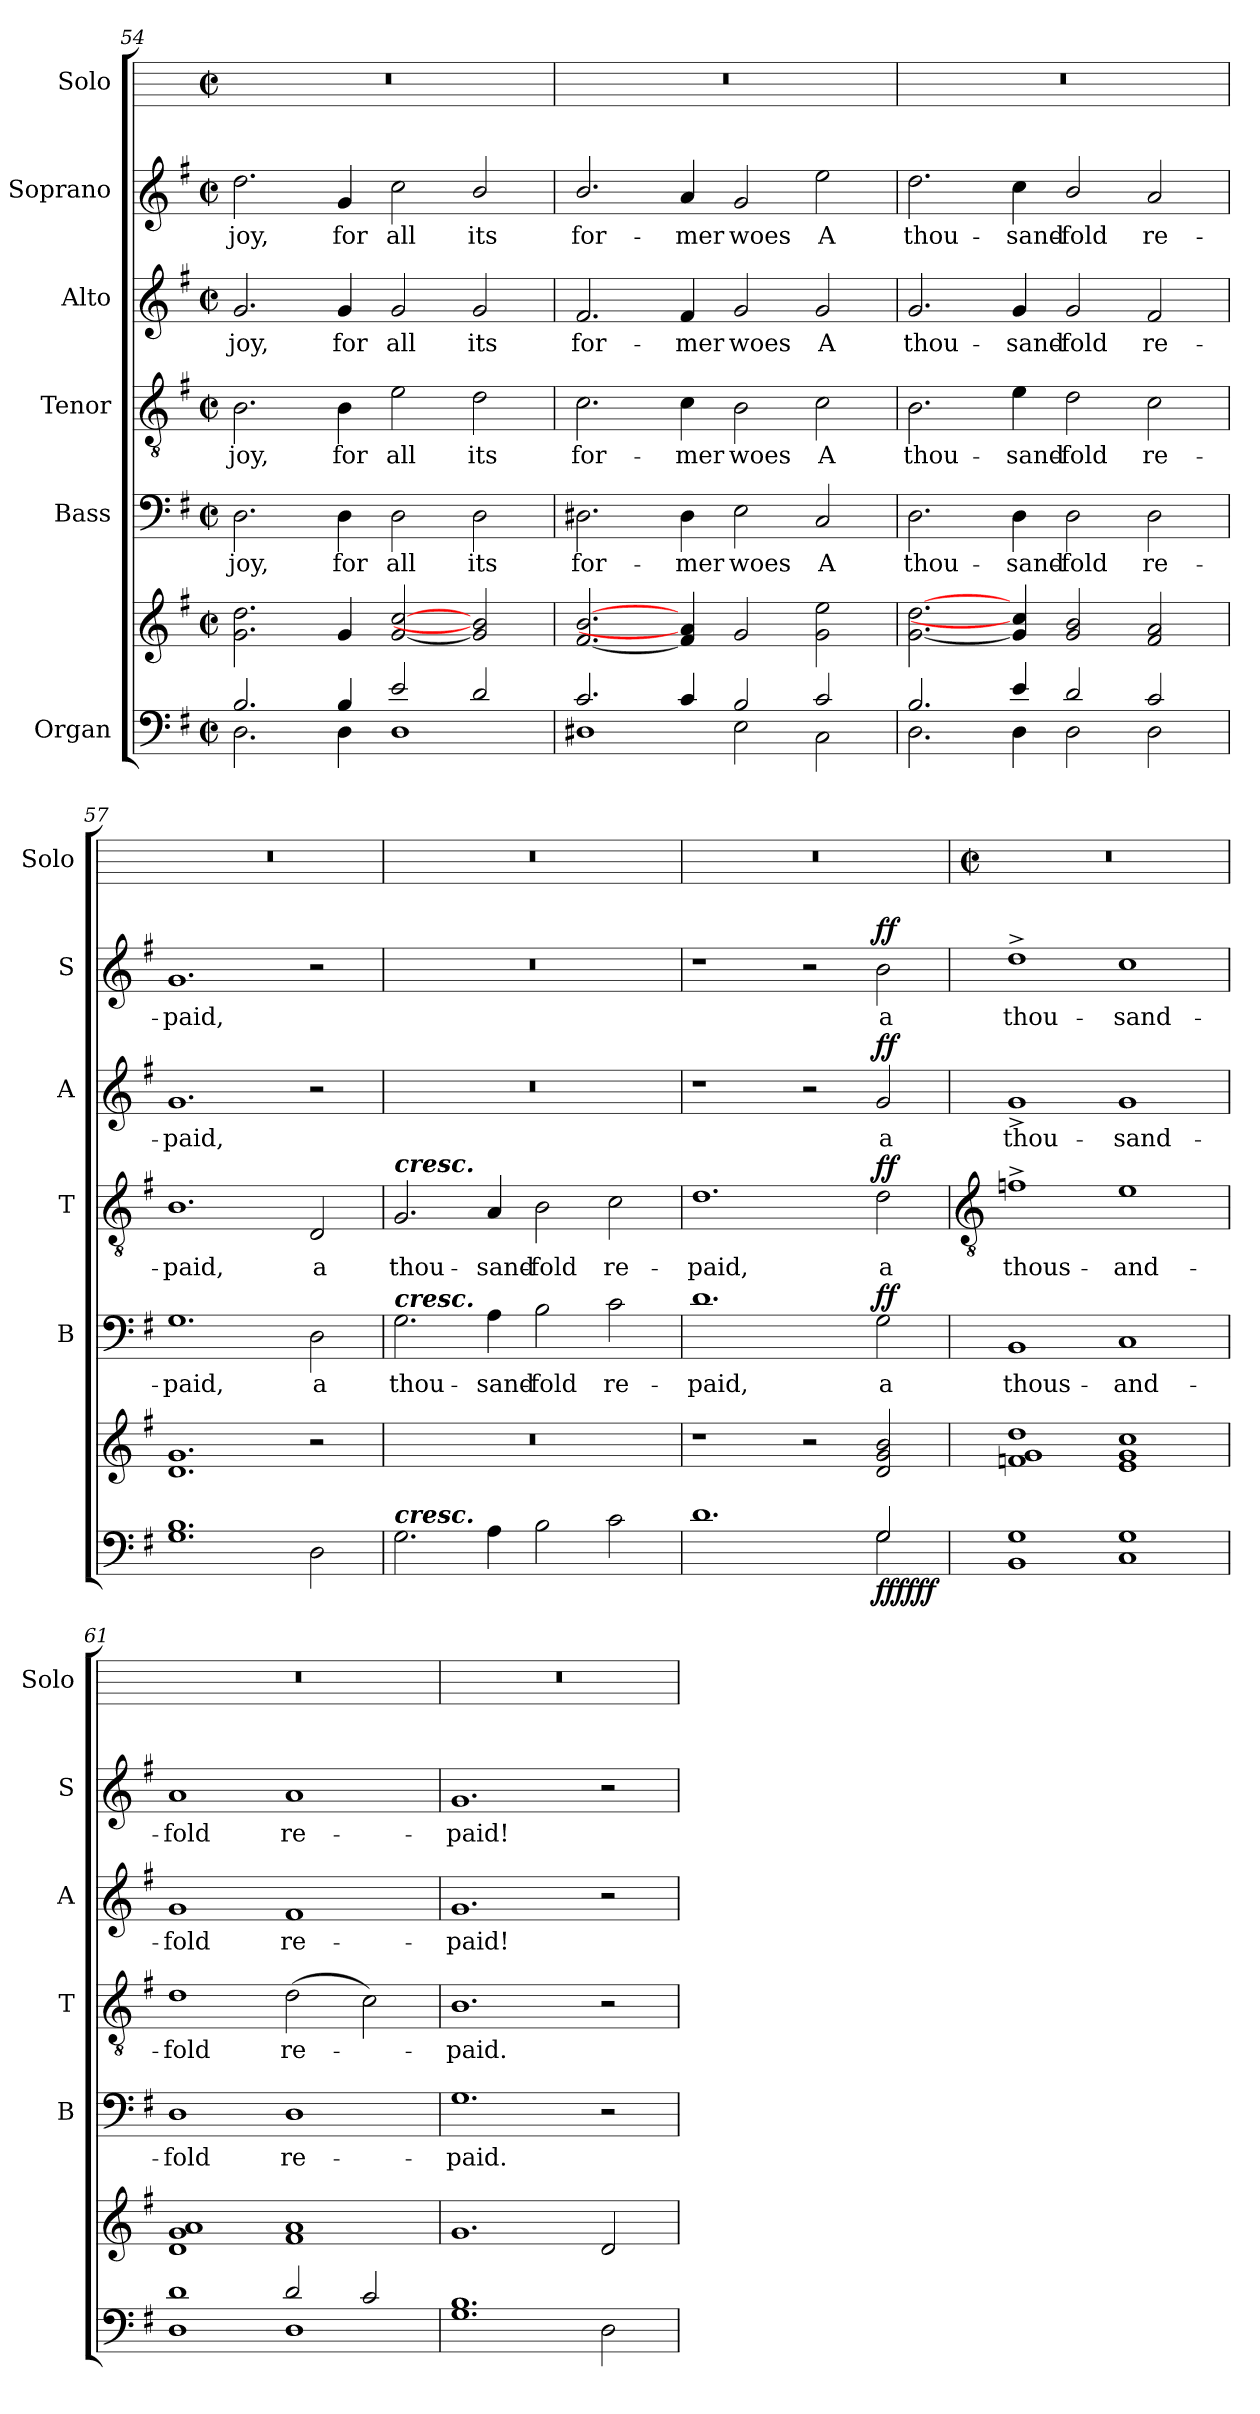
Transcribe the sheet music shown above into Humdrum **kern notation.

**kern	**kern	**dynam	**kern	**text	**dynam	**kern	**text	**dynam	**kern	**text	**dynam	**kern	**text	**dynam	**kern
*part6	*part6	*part6	*part5	*part5	*part5	*part4	*part4	*part4	*part3	*part3	*part3	*part2	*part2	*part2	*part1
*staff7	*staff6	*staff6/7	*staff5	*staff5	*staff5	*staff4	*staff4	*staff4	*staff3	*staff3	*staff3	*staff2	*staff2	*staff2	*staff1
*I"Organ	*	*	*I"Bass	*	*	*I"Tenor	*	*	*I"Alto	*	*	*I"Soprano	*	*	*I"Solo
*	*	*	*I'B	*	*	*I'T	*	*	*I'A	*	*	*I'S	*	*	*I'Solo
!!LO:LB:g=z
*clefF4	*clefG2	*	*clefF4	*	*	*clefGv2	*	*	*clefG2	*	*	*clefG2	*	*	*
*k[f#]	*k[f#]	*	*k[f#]	*	*	*k[f#]	*	*	*k[f#]	*	*	*k[f#]	*	*	*
*G:	*G:	*	*G:	*	*	*G:	*	*	*G:	*	*	*G:	*	*	*
*M4/2	*M4/2	*	*M4/2	*	*	*M4/2	*	*	*M4/2	*	*	*M4/2	*	*	*M4/2
*met(c|)	*met(c|)	*	*met(c|)	*	*	*met(c|)	*	*	*met(c|)	*	*	*met(c|)	*	*	*met(c|)
=54	=54	=54	=54	=54	=54	=54	=54	=54	=54	=54	=54	=54	=54	=54	=54
*^	*	*	*	*	*	*	*	*	*	*	*	*	*	*	*
!	!	!	!	!	!LO:LY:b	!	!	!LO:LY:b	!	!	!LO:LY:b	!	!	!LO:LY:b	!	!
2.B/	2.D\	2.g 2.dd	.	2.D	joy,	.	2.B	joy,	.	2.g	joy,	.	2.dd	joy,	.	0r
!	!	!	!	!	!LO:LY:b	!	!	!LO:LY:b	!	!	!LO:LY:b	!	!	!LO:LY:b	!	!
4B/	4D\	4g	.	4D	for	.	4B	for	.	4g	for	.	4g	for	.	.
!	!	!	!	!	!LO:LY:b	!	!	!LO:LY:b	!	!	!LO:LY:b	!	!	!LO:LY:b	!	!
2e/	1D\	[2g [2cc	.	2D	all	.	2e	all	.	2g	all	.	2cc	all	.	.
!	!	!	!	!	!LO:LY:b	!	!	!LO:LY:b	!	!	!LO:LY:b	!	!	!LO:LY:b	!	!
2d/	.	2g/] 2b/]	.	2D\	its	.	2d\	its	.	2g/	its	.	2b/	its	.	.
=55	=55	=55	=55	=55	=55	=55	=55	=55	=55	=55	=55	=55	=55	=55	=55	=55
!	!	!	!	!	!LO:LY:b	!	!	!LO:LY:b	!	!	!LO:LY:b	!	!	!LO:LY:b	!	!
2.c/	1D#X\	[2.f#/ [2.b/	.	2.D#X\	for-	.	2.c\	for-	.	2.f#/	for-	.	2.b/	for-	.	0r
!	!	!	!	!	!LO:LY:b	!	!	!LO:LY:b	!	!	!LO:LY:b	!	!	!LO:LY:b	!	!
4c/	.	4f#] 4a]	.	4D#	-mer	.	4c\	-mer	.	4f#	-mer	.	4a	-mer	.	.
!	!	!	!	!	!LO:LY:b	!	!	!LO:LY:b	!	!	!LO:LY:b	!	!	!LO:LY:b	!	!
2B/	2E\	2g	.	2E	woes	.	2B	woes	.	2g	woes	.	2g	woes	.	.
!	!	!	!	!	!LO:LY:b	!	!	!LO:LY:b	!	!	!LO:LY:b	!	!	!LO:LY:b	!	!
2c/	2C\	2g 2ee	.	2C	A	.	2c	A	.	2g	A	.	2ee	A	.	.
=56	=56	=56	=56	=56	=56	=56	=56	=56	=56	=56	=56	=56	=56	=56	=56	=56
!	!	!	!	!	!LO:LY:b	!	!	!LO:LY:b	!	!	!LO:LY:b	!	!	!LO:LY:b	!	!
2.B/	2.D\	[2.g [2.dd	.	2.D	thou-	.	2.B	thou-	.	2.g	thou-	.	2.dd	thou-	.	0r
!	!	!	!	!	!LO:LY:b	!	!	!LO:LY:b	!	!	!LO:LY:b	!	!	!LO:LY:b	!	!
4e/	4D\	4g] 4cc]	.	4D	-sand-	.	4e	-sand-	.	4g	-sand-	.	4cc	-sand-	.	.
!	!	!	!	!	!LO:LY:b	!	!	!LO:LY:b	!	!	!LO:LY:b	!	!	!LO:LY:b	!	!
2d/	2D\	2g/ 2b/	.	2D\	-fold	.	2d\	-fold	.	2g/	-fold	.	2b/	-fold	.	.
!	!	!	!	!	!LO:LY:b	!	!	!LO:LY:b	!	!	!LO:LY:b	!	!	!LO:LY:b	!	!
2c/	2D\	2f# 2a	.	2D	re-	.	2c	re-	.	2f#	re-	.	2a	re-	.	.
=57	=57	=57	=57	=57	=57	=57	=57	=57	=57	=57	=57	=57	=57	=57	=57	=57
!	!	!	!	!	!LO:LY:b	!	!	!LO:LY:b	!	!	!LO:LY:b	!	!	!LO:LY:b	!	!
1.B/	1.G\	1.d 1.g	.	1.G	-paid,	.	1.B	-paid,	.	1.g	-paid,	.	1.g	-paid,	.	0r
!	!	!	!	!	!LO:LY:b	!	!	!LO:LY:b	!	!	!	!	!	!	!	!
2ryy	2D\	2r	.	2D	a	.	2D	a	.	2r	.	.	2r	.	.	.
=58	=58	=58	=58	=58	=58	=58	=58	=58	=58	=58	=58	=58	=58	=58	=58	=58
!	!	!	!	!	!	!	!LO:TX:a:Bi:t=cresc.	!	!	!	!	!	!	!	!	!
!	!	!	!	!LO:TX:a:Bi:t=cresc.	!	!	!	!	!	!	!	!	!	!	!	!
!LO:TX:a:Bi:t=cresc.	!	!	!	!	!	!	!	!	!	!	!	!	!	!	!	!
!	!	!	!	!	!LO:LY:b	!	!	!LO:LY:b	!	!	!	!	!	!	!	!
0ryy	2.G\	0r	.	2.G	thou-	.	2.G	thou-	.	0r	.	.	0r	.	.	0r
!	!	!	!	!	!LO:LY:b	!	!	!LO:LY:b	!	!	!	!	!	!	!	!
.	4A\	.	.	4A	-sand-	.	4A	-sand-	.	.	.	.	.	.	.	.
!	!	!	!	!	!LO:LY:b	!	!	!LO:LY:b	!	!	!	!	!	!	!	!
.	2B\	.	.	2B	-fold	.	2B	-fold	.	.	.	.	.	.	.	.
!	!	!	!	!	!LO:LY:b	!	!	!LO:LY:b	!	!	!	!	!	!	!	!
.	2c\	.	.	2c	re-	.	2c	re-	.	.	.	.	.	.	.	.
=59	=59	=59	=59	=59	=59	=59	=59	=59	=59	=59	=59	=59	=59	=59	=59	=59
!	!	!	!	!	!LO:LY:b	!	!	!LO:LY:b	!	!	!	!	!	!	!	!
1.ryy	1.d\	1r	.	1.d	-paid,	.	1.d	-paid,	.	1r	.	.	1r	.	.	0r
.	.	2r	.	.	.	.	.	.	.	2r	.	.	2r	.	.	.
!	!	!	!LO:DY:b=2	!	!LO:LY:b	!	!	!LO:LY:b	!	!	!LO:LY:b	!	!	!LO:LY:b	!	!
!	!	!	!LO:DY:n=1:b=2	!	!	!	!	!	!	!	!	!	!	!	!	!
!	!	!	!LO:DY:n=2:b	!	!	!LO:DY:b	!	!	!LO:DY:b	!	!	!LO:DY:b	!	!	!LO:DY:b	!
2G/	2G\	2d 2g 2b	ff ff ff	2G	a	ff	2d	a	ff	2g	a	ff	2b	a	ff	.
!!LO:LB:g=z
=60	=60	=60	=60	=60	=60	=60	=60	=60	=60	=60	=60	=60	=60	=60	=60	=60
*	*	*	*	*	*	*	*clefGv2	*	*	*	*	*	*	*	*	*
*	*	*	*	*	*	*	*	*	*	*	*	*	*	*	*	*M4/2
*	*	*	*	*	*	*	*	*	*	*	*	*	*	*	*	*met(c|)
!	!	!	!	!	!LO:LY:b	!	!	!LO:LY:b	!	!	!LO:LY:b	!	!	!LO:LY:b	!	!
1G/	1BB\	1fn 1g 1dd	.	1BB	thous-	.	1fn^	thous-	.	1g^	thou-	.	1dd^	thou-	.	0r
!	!	!	!	!	!LO:LY:b	!	!	!LO:LY:b	!	!	!LO:LY:b	!	!	!LO:LY:b	!	!
1G/	1C\	1e 1g 1cc	.	1C	-and-	.	1e	-and-	.	1g	-sand-	.	1cc	-sand-	.	.
=61	=61	=61	=61	=61	=61	=61	=61	=61	=61	=61	=61	=61	=61	=61	=61	=61
!	!	!	!	!	!LO:LY:b	!	!	!LO:LY:b	!	!	!LO:LY:b	!	!	!LO:LY:b	!	!
1d/	1D\	1d 1g 1a	.	1D	-fold	.	1d	-fold	.	1g	-fold	.	1a	-fold	.	0r
!	!	!	!	!	!LO:LY:b	!	!	!LO:LY:b	!	!	!LO:LY:b	!	!	!LO:LY:b	!	!
2d/	1D\	1f# 1a	.	1D	re-	.	(>2d	re-	.	1f#	re-	.	1a	re-	.	.
2c/	.	.	.	.	.	.	2c)	.	.	.	.	.	.	.	.	.
=62	=62	=62	=62	=62	=62	=62	=62	=62	=62	=62	=62	=62	=62	=62	=62	=62
!	!	!	!	!	!LO:LY:b	!	!	!LO:LY:b	!	!	!LO:LY:b	!	!	!LO:LY:b	!	!
1.B/	1.G\	1.g	.	1.G	-paid.	.	1.B	paid.	.	1.g	-paid!	.	1.g	-paid!	.	0r
2ryy	2D\	2d	.	2r	.	.	2r	.	.	2r	.	.	2r	.	.	.
*v	*v	*	*	*	*	*	*	*	*	*	*	*	*	*	*	*
=	=	=	=	=	=	=	=	=	=	=	=	=	=	=	=
*-	*-	*-	*-	*-	*-	*-	*-	*-	*-	*-	*-	*-	*-	*-	*-
